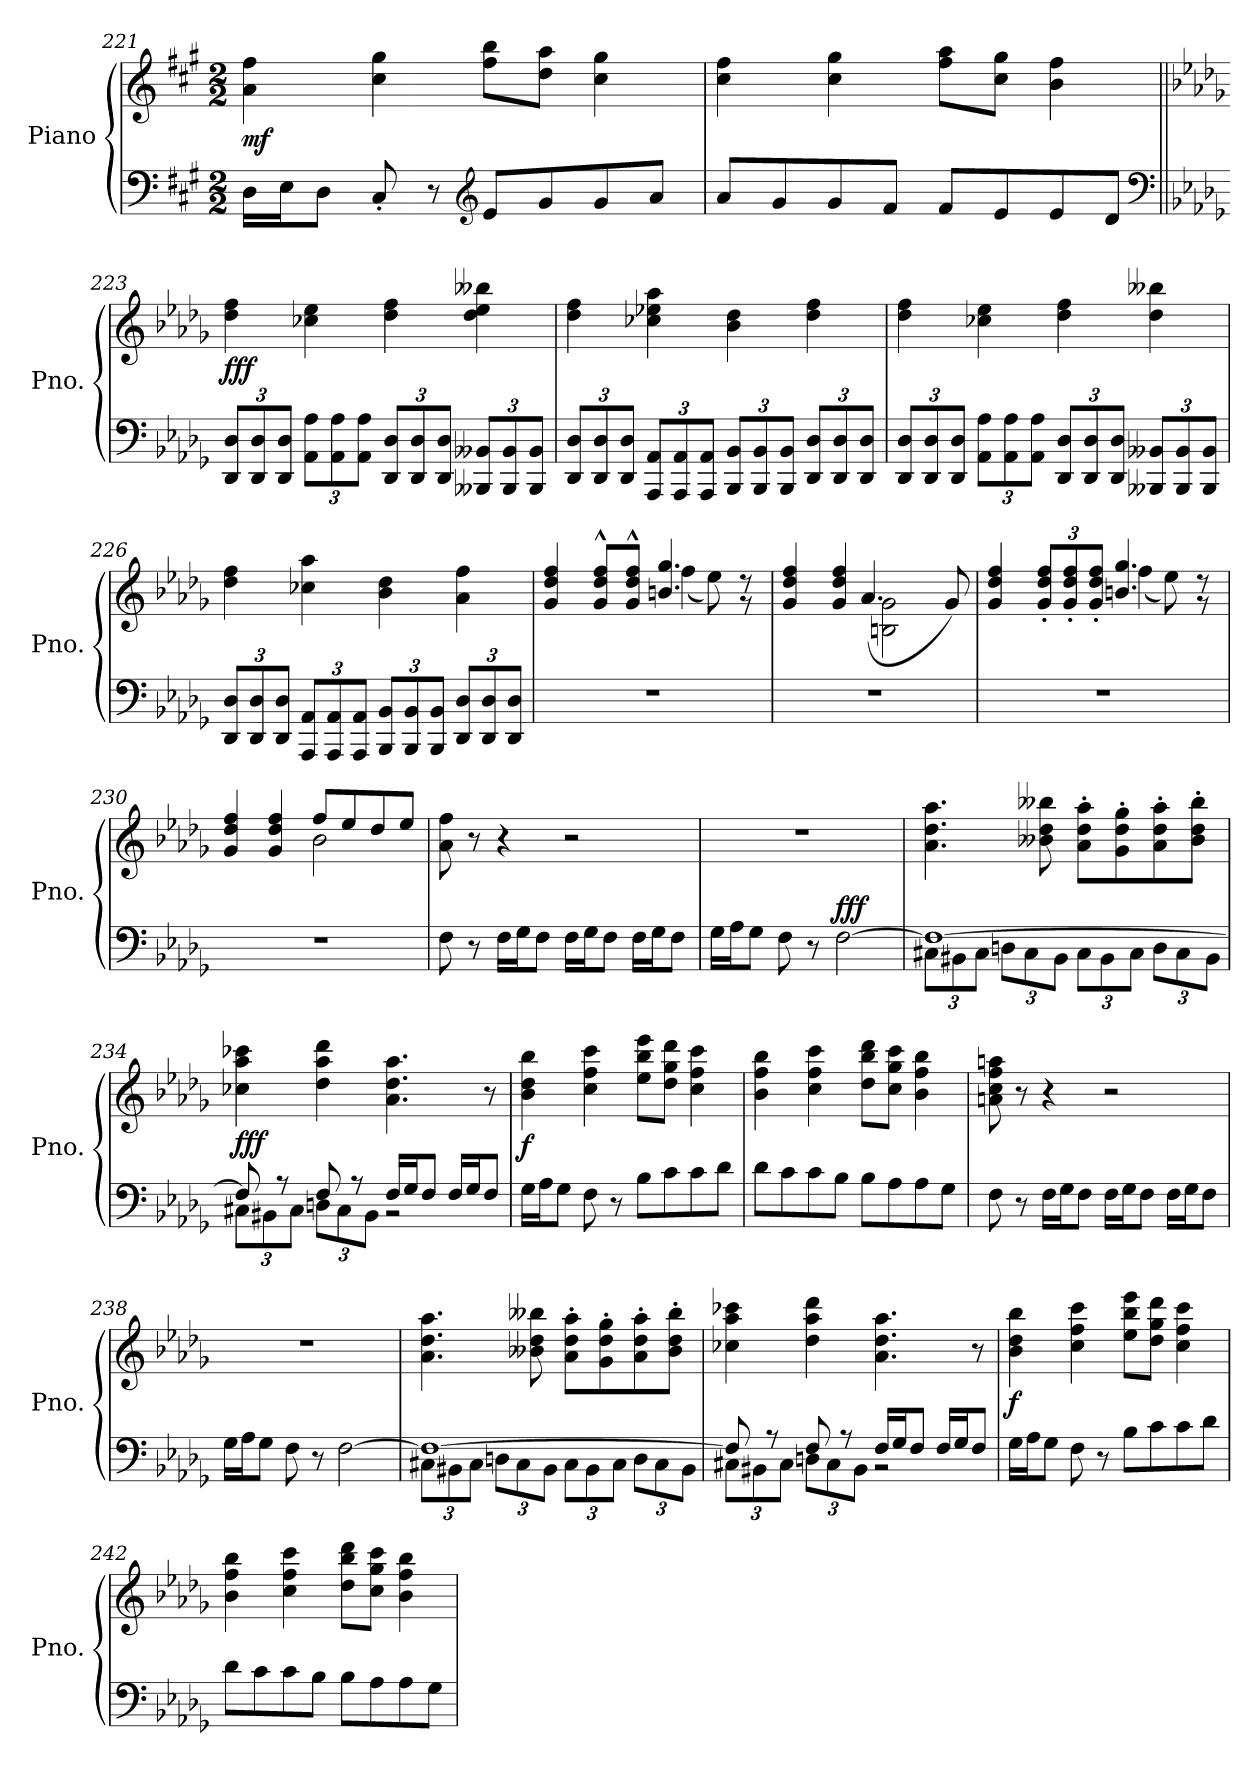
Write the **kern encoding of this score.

**kern	**kern	**dynam
*part1	*part1	*part1
*staff2	*staff1	*staff1/2
*I"Piano	*	*
*I'Pno.	*	*
!!LO:PB:g=z
*clefF4	*clefG2	*
*k[f#c#g#]	*k[f#c#g#]	*
*A:	*A:	*
*M2/2	*M2/2	*
=221	=221	=221
!	!	!LO:DY:b
16D\LL	4a\ 4ff#\	mf
16E\J	.	.
8D\J	.	.
8C#'/	4cc#\ 4gg#\	.
8r	.	.
*clefG2	*	*
8e/L	8ff#\ 8bb\L	.
8g#/	8dd\ 8aa\J	.
8g#/	4cc#\ 4gg#\	.
8a/J	.	.
!!LO:PB:g=z
=222	=222	=222
8a/L	4cc#\ 4ff#\	.
8g#/	.	.
8g#/	4cc#\ 4gg#\	.
8f#/J	.	.
8f#/L	8ff#\ 8aa\L	.
8e/	8cc#\ 8gg#\J	.
8e/	4b\ 4ff#\	.
8d/J	.	.
*clefF4	*	*
=223||	=223||	=223||
*k[b-e-a-d-g-]	*k[b-e-a-d-g-]	*
*D-:	*D-:	*
*Xbrackettup	*	*
!	!	!LO:DY:b
12DD-/ 12D-/L	4dd-\ 4ff\	fff
12DD-/ 12D-/	.	.
12DD-/ 12D-/J	.	.
12AA-\ 12A-\L	4cc-X\ 4ee-\	.
12AA-\ 12A-\	.	.
12AA-\ 12A-\J	.	.
12DD-/ 12D-/L	4dd-\ 4ff\	.
12DD-/ 12D-/	.	.
12DD-/ 12D-/J	.	.
12BBB--X/ 12BB--X/L	4dd-\ 4ee-\ 4bb--X\	.
12BBB--/ 12BB--/	.	.
12BBB--/ 12BB--/J	.	.
!!LO:PB:g=z
=224	=224	=224
12DD-/ 12D-/L	4dd-\ 4ff\	.
12DD-/ 12D-/	.	.
12DD-/ 12D-/J	.	.
12AAA-/ 12AA-/L	4cc-X\ 4ee-X\ 4aa-\	.
12AAA-/ 12AA-/	.	.
12AAA-/ 12AA-/J	.	.
12BBB-/ 12BB-/L	4b-\ 4dd-\	.
12BBB-/ 12BB-/	.	.
12BBB-/ 12BB-/J	.	.
12DD-/ 12D-/L	4dd-\ 4ff\	.
12DD-/ 12D-/	.	.
12DD-/ 12D-/J	.	.
!!LO:PB:g=z
=225	=225	=225
12DD-/ 12D-/L	4dd-\ 4ff\	.
12DD-/ 12D-/	.	.
12DD-/ 12D-/J	.	.
12AA-\ 12A-\L	4cc-X\ 4ee-\	.
12AA-\ 12A-\	.	.
12AA-\ 12A-\J	.	.
12DD-/ 12D-/L	4dd-\ 4ff\	.
12DD-/ 12D-/	.	.
12DD-/ 12D-/J	.	.
12BBB--X/ 12BB--X/L	4dd-\ 4bb--X\	.
12BBB--/ 12BB--/	.	.
12BBB--/ 12BB--/J	.	.
=226	=226	=226
12DD-/ 12D-/L	4dd-\ 4ff\	.
12DD-/ 12D-/	.	.
12DD-/ 12D-/J	.	.
12AAA-/ 12AA-/L	4cc-X\ 4aa-\	.
12AAA-/ 12AA-/	.	.
12AAA-/ 12AA-/J	.	.
12BBB-/ 12BB-/L	4b-\ 4dd-\	.
12BBB-/ 12BB-/	.	.
12BBB-/ 12BB-/J	.	.
12DD-/ 12D-/L	4a-\ 4ff\	.
12DD-/ 12D-/	.	.
12DD-/ 12D-/J	.	.
!!LO:PB:g=z
=227	=227	=227
*	*^	*
1r	4g-/ 4dd-/ 4ff/	2ryy	.
.	8g-/^^ 8dd-/^^ 8ff/^^L	.	.
.	8g-/^^ 8dd-/^^ 8ff/^^J	.	.
.	4.bn/ 4.gg-/	(4ff\	.
.	.	8ee-\)	.
.	8r	8r	.
=228	=228	=228	=228
1r	4g-/ 4dd-/ 4ff/	2ryy	.
.	4g-/ 4dd-/ 4ff/	.	.
.	2Bn\ 2g-\	(4.a-/	.
.	.	8g-/)	.
!!LO:PB:g=z	!!
=229	=229	=229	=229
1r	4g-/ 4dd-/ 4ff/	2ryy	.
*	*Xbrackettup	*	*
.	12g-/' 12dd-/' 12ff/'L	.	.
.	12g-/' 12dd-/' 12ff/'	.	.
.	12g-/' 12dd-/' 12ff/'J	.	.
.	4.bn/ 4.gg-/	(4ff\	.
.	.	8ee-\)	.
.	8r	8r	.
=230	=230	=230	=230
1r	4g-/ 4dd-/ 4ff/	2ryy	.
.	4g-/ 4dd-/ 4ff/	.	.
.	2b-\	8ff/L	.
.	.	8ee-/	.
.	.	8dd-/	.
.	.	8ee-/J	.
*	*v	*v	*
=231	=231	=231
8F\	8a-\ 8ff\	.
8r	8r	.
16F\LL	4r	.
16G-\J	.	.
8F\J	.	.
16F\LL	2r	.
16G-\J	.	.
8F\J	.	.
16F\LL	.	.
16G-\J	.	.
8F\J	.	.
!!LO:PB:g=z
=232	=232	=232
16G-\LL	1r	.
16A-\J	.	.
8G-\J	.	.
8F\	.	.
8r	.	.
!	!	!LO:DY:a=2
[2F\	.	fff
=233	=233	=233
*^	*	*
1F_	12C#X\L	4.a-\ 4.dd-\ 4.aa-\	.
.	12BB#X\	.	.
.	12C#\J	.	.
.	12Dn\L	.	.
.	12C#\	.	.
.	.	8b--X\ 8dd-\ 8bb--X\	.
.	12BB#\J	.	.
.	12C#\L	8a-\' 8dd-\' 8aa-\'L	.
.	12BB#\	.	.
.	.	8g-\' 8dd-\' 8gg-\'	.
.	12C#\J	.	.
.	12D\L	8a-\' 8dd-\' 8aa-\'	.
.	12C#\	.	.
.	.	8b--\' 8dd-\' 8bb--\'J	.
.	12BB#\J	.	.
=234	=234	=234	=234
!	!	!	!LO:DY:b
8F/]	12C#X\L	4cc-X\ 4aa-\ 4ccc-X\	fff
.	12BB#X\	.	.
8r	.	.	.
.	12C#\J	.	.
8F/	12Dn\L	4dd-\ 4aa-\ 4ddd-\	.
.	12C#\	.	.
8r	.	.	.
.	12BB#\J	.	.
16F/LL	2rBB	4.a-\ 4.dd-\ 4.aa-\	.
16G-/J	.	.	.
8F/J	.	.	.
16F/LL	.	.	.
16G-/J	.	.	.
8F/J	.	8r	.
*v	*v	*	*
!!LO:PB:g=z
=235	=235	=235
!	!	!LO:DY:b
16G-\LL	4b-\ 4dd-\ 4bb-\	f
16A-\J	.	.
8G-\J	.	.
8F\	4cc\ 4ff\ 4ccc\	.
8r	.	.
8B-\L	8ee-\ 8bb-\ 8eee-\L	.
8c\	8dd-\ 8gg-\ 8ddd-\J	.
8c\	4cc\ 4ff\ 4ccc\	.
8d-\J	.	.
!!LO:PB:g=z
=236	=236	=236
8d-\L	4b-\ 4ff\ 4bb-\	.
8c\	.	.
8c\	4cc\ 4ff\ 4ccc\	.
8B-\J	.	.
8B-\L	8dd-\ 8bb-\ 8ddd-\L	.
8A-\	8cc\ 8gg-\ 8ccc\J	.
8A-\	4b-\ 4ff\ 4bb-\	.
8G-\J	.	.
=237	=237	=237
8F\	8an\ 8cc\ 8ff\ 8aan\	.
8r	8r	.
16F\LL	4r	.
16G-\J	.	.
8F\J	.	.
16F\LL	2r	.
16G-\J	.	.
8F\J	.	.
16F\LL	.	.
16G-\J	.	.
8F\J	.	.
!!LO:PB:g=z
=238	=238	=238
16G-\LL	1r	.
16A-\J	.	.
8G-\J	.	.
8F\	.	.
8r	.	.
[2F\	.	.
=239	=239	=239
*^	*	*
1F_	12C#X\L	4.a-\ 4.dd-\ 4.aa-\	.
.	12BB#X\	.	.
.	12C#\J	.	.
.	12Dn\L	.	.
.	12C#\	.	.
.	.	8b--X\ 8dd-\ 8bb--X\	.
.	12BB#\J	.	.
.	12C#\L	8a-\' 8dd-\' 8aa-\'L	.
.	12BB#\	.	.
.	.	8g-\' 8dd-\' 8gg-\'	.
.	12C#\J	.	.
.	12D\L	8a-\' 8dd-\' 8aa-\'	.
.	12C#\	.	.
.	.	8b--\' 8dd-\' 8bb--\'J	.
.	12BB#\J	.	.
!!LO:PB:g=z
=240	=240	=240	=240
8F/]	12C#X\L	4cc-X\ 4aa-\ 4ccc-X\	.
.	12BB#X\	.	.
8r	.	.	.
.	12C#\J	.	.
8F/	12Dn\L	4dd-\ 4aa-\ 4ddd-\	.
.	12C#\	.	.
8r	.	.	.
.	12BB#\J	.	.
16F/LL	2rBB	4.a-\ 4.dd-\ 4.aa-\	.
16G-/J	.	.	.
8F/J	.	.	.
16F/LL	.	.	.
16G-/J	.	.	.
8F/J	.	8r	.
*v	*v	*	*
=241	=241	=241
!	!	!LO:DY:b
16G-\LL	4b-\ 4dd-\ 4bb-\	f
16A-\J	.	.
8G-\J	.	.
8F\	4cc\ 4ff\ 4ccc\	.
8r	.	.
8B-\L	8ee-\ 8bb-\ 8eee-\L	.
8c\	8dd-\ 8gg-\ 8ddd-\J	.
8c\	4cc\ 4ff\ 4ccc\	.
8d-\J	.	.
!!LO:PB:g=z
=242	=242	=242
8d-\L	4b-\ 4ff\ 4bb-\	.
8c\	.	.
8c\	4cc\ 4ff\ 4ccc\	.
8B-\J	.	.
8B-\L	8dd-\ 8bb-\ 8ddd-\L	.
8A-\	8cc\ 8gg-\ 8ccc\J	.
8A-\	4b-\ 4ff\ 4bb-\	.
8G-\J	.	.
=	=	=
*-	*-	*-
